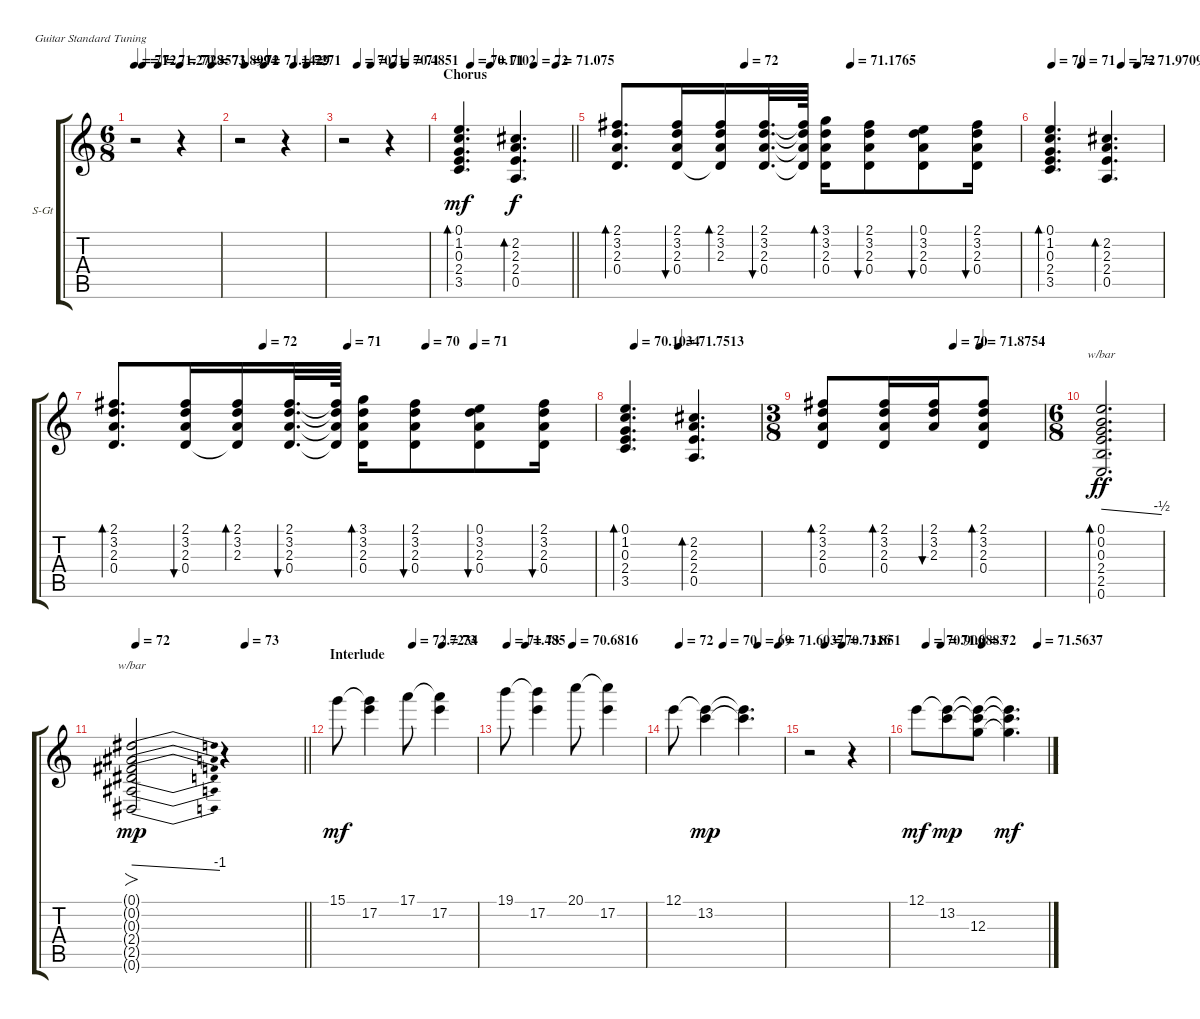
\bracketExtendMode groupsimilarinstruments
\firstSystemTrackNameOrientation horizontal
\otherSystemsTrackNameOrientation horizontal
\track ("Acoustic clean 2" "S-Gt") {instrument acousticguitarsteel}
\staff {score tabs}
\tuning (E4 B3 G3 D3 A2 E2)
\ts (6 8)
\tempo 71
\tempo (72 0.09375)
\tempo (71.2728 0.28125)
\tempo (70.3573 0.5375)
\tempo (71.8994 0.9125)
\clef g2
\ks c
r.2{dy mp} r.4 |
\tempo (72 0.075)
\tempo (71.1429 0.3)
\tempo (72 0.65)
\tempo (71 0.80625)
r.2 r.4 |
\tempo (70 0.16875)
\tempo (71 0.33125)
\tempo (70.4851 0.59375)
\tempo (71 0.7375)
r.2 r.4 |
\section ("" "Chorus")
\tempo (70.1102 0.1125)
\tempo (71 0.2875)
\tempo (72 0.675)
\tempo (71.075 0.86875)
\barLineRight lightlight
(0.1 1.2 0.3 2.4 3.5).4{d bd 41 dy mf} (2.2 2.3 2.4 0.5).4{d bd 59 dy f} |
\tempo (72 0.31875)
\tempo (71.1765 0.58125)
(2.1 3.2 2.3 0.4).8{d bd 53} (2.1 3.2 2.3 0.4).16{bu 30} (2.1 3.2 2.3 0.4{t}).16{bd 30} (2.1 3.2 2.3 0.4).32{d bu 30} (2.1{t} 3.2{t} 2.3{t} 0.4{t}).64 (3.1 3.2 2.3 0.4).16{bd 32} (2.1 3.2 2.3 0.4).8{bu 31} (0.1 3.2 2.3 0.4).8{bu 33} (2.1 3.2 2.3 0.4).16{bu 30} |
\tempo (70 0.025)
\tempo (71 0.2875)
\tempo (72 0.6375)
\tempo (71.9709 0.78125)
(0.1 1.2 0.3 2.4 3.5).4{d bd 36} (2.2 2.3 2.4 0.5).4{d bd 32} |
\tempo (72 0.3125)
\tempo (71 0.4875)
\tempo (70 0.65)
\tempo (71 0.75)
(2.1 3.2 2.3 0.4).8{d bd 58} (2.1 3.2 2.3 0.4).16{bu 30} (2.1 3.2 2.3 0.4{t}).16{bd 30} (2.1 3.2 2.3 0.4).32{d bu 30} (2.1{t} 3.2{t} 2.3{t} 0.4{t}).64 (3.1 3.2 2.3 0.4).16{bd 32} (2.1 3.2 2.3 0.4).8{bu 31} (0.1 3.2 2.3 0.4).8{bu 33} (2.1 3.2 2.3 0.4).16{bu 30} |
\tempo (70.1034 0.075)
\tempo (71.7513 0.4)
(0.1 1.2 0.3 2.4 3.5).4{d bd 36} (2.2 2.3 2.4 0.5).4{d bd 32} |
\ts (3 8)
\beaming (8 3)
\tempo (70 0.59375)
\tempo (71.8754 0.7125)
(2.1 3.2 2.3 0.4).8{bd 59} (2.1 3.2 2.3 0.4).16{bd 30} (2.1 3.2 2.3).16{bu 30} (2.1 3.2 2.3 0.4).8{bd 30} |
\ts (6 8)
\beaming (8 3 3)
(0.1 0.2 0.3 2.4 2.5 0.6).2{d tbe (dive default 21 0 60 -2) bd 150 dy ff} |
\tempo (72 0.03125)
\tempo (73 0.6625)
\barLineRight lightlight
(0.1{t} 0.2{t} 0.3{t} 2.4{t} 2.5{t} 0.6{t}).2{fo tbe (dive default 0 -2 59.4 -4) dy mp} r.4 |
\section ("" "Interlude")
\tempo (72.7234 0.54375)
\tempo (73 0.75625)
15.1.8{dy mf} (17.2 15.1{t}).4 17.1.8 (17.2 17.1{t}).4 |
\tempo (71.485 0.01875)
\tempo (73 0.15)
\tempo (70.6816 0.4875)
19.1.8 (17.2 19.1{t}).4 20.1.8 (17.2 20.1{t}).4 |
\tempo (72 0.0625)
\tempo (70 0.45625)
\tempo (69 0.76875)
\tempo (71.6037 0.95625)
12.1.8 (13.2 12.1{t}).4{dy mp} (13.2{t} 12.1{t}).4{d} |
\tempo (70.7316 0.20625)
\tempo (71.851 0.425)
r.2 r.4 |
\tempo (70.906 0.08125)
\tempo (71.0883 0.19375)
\tempo (72 0.50625)
\tempo (71.5637 0.925)
12.1.8{dy mf} (13.2 12.1{t}).8{dy mp} (12.3 12.1{t} 13.2{t}).8 (12.3{t} 12.1{t} 13.2{t}).4{d dy mf}
